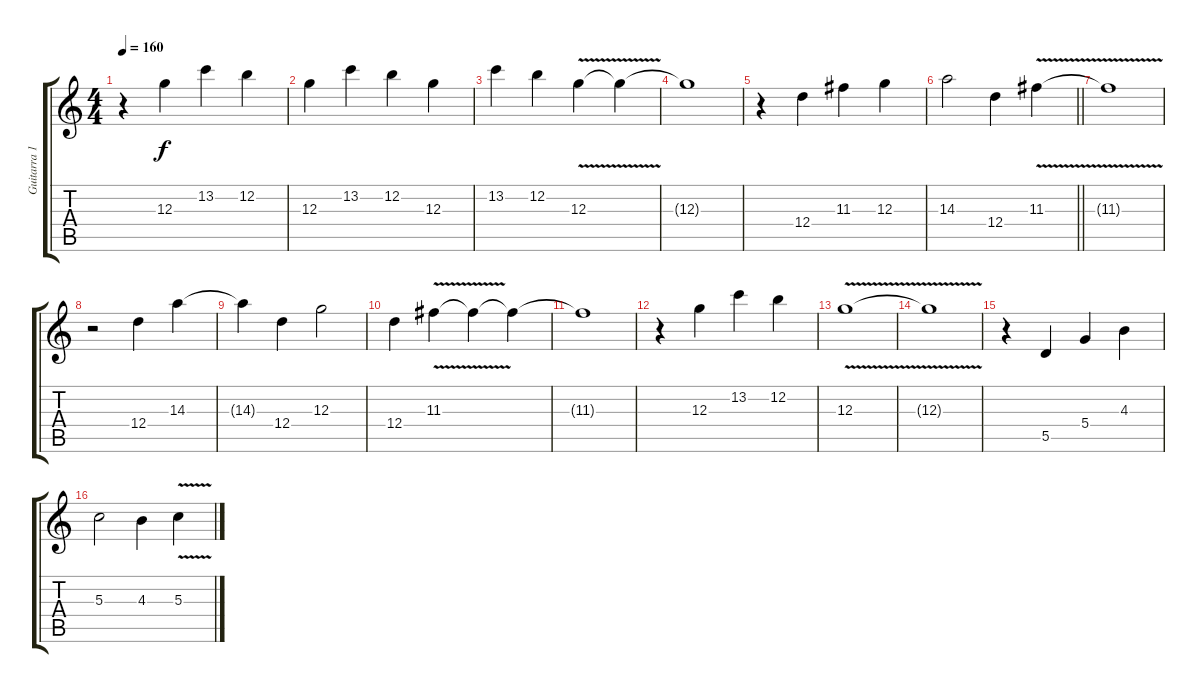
\track ("Guitarra 1" "Guitarra 1") {instrument distortionguitar}
\staff {score tabs}
\tuning (E4 B3 G3 D3 A2 E2) {hide}
\ts (4 4)
\tempo 160
\clef g2
\ks c
r.4{dy f} 12.3.4 13.2.4 12.2.4 |
12.3.4 13.2.4 12.2.4 12.3.4 |
13.2.4 12.2.4 12.3{v}.4 12.3{t}.4 |
12.3{t}.1 |
r.4 12.4.4 11.3.4 12.3.4 |
\barLineRight lightlight
14.3.2 12.4.4 11.3{v}.4 |
11.3{t}.1 |
r.2 12.4.4 14.3.4 |
14.3{t}.4 12.4.4 12.3.2 |
12.4.4 11.3{v}.4 11.3{t}.4 11.3{t}.4 |
11.3{t}.1 |
r.4 12.3.4 13.2.4 12.2.4 |
12.3{v}.1 |
12.3{t}.1 |
r.4 5.5.4 5.4.4 4.3.4 |
5.3.2 4.3.4 5.3{v}.4
